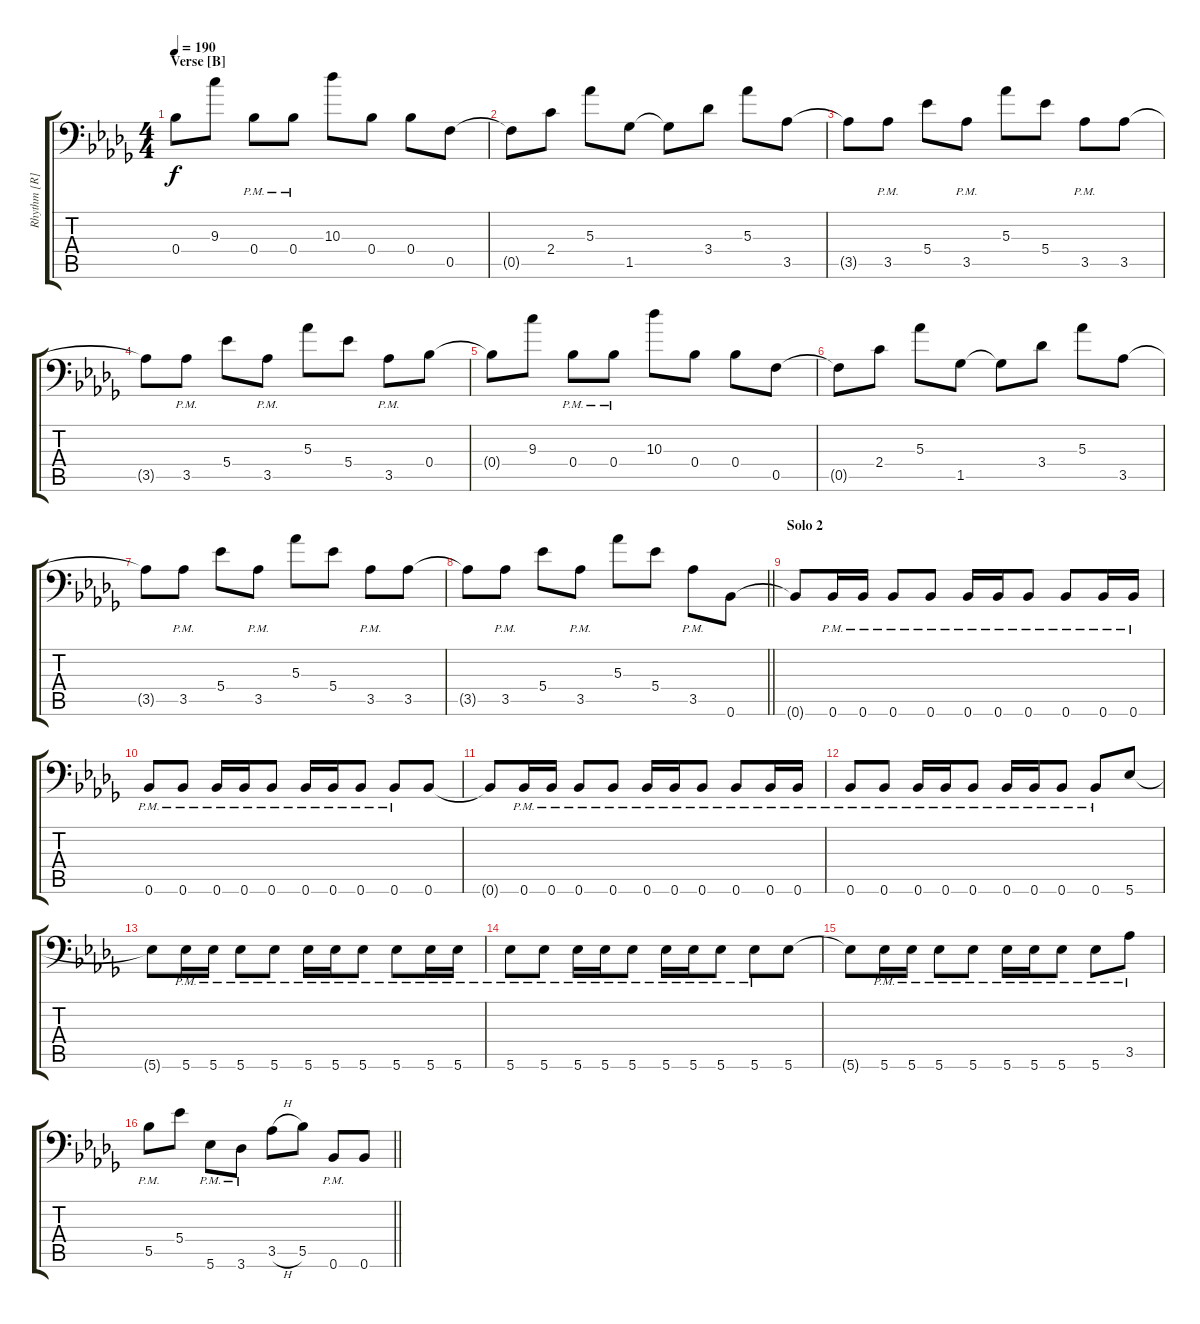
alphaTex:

\track ("Rhythm [R]" "Rhythm [R]") {instrument distortionguitar}
\staff {score tabs}
\tuning (C4 G3 Eb3 Bb2 F2 Bb1) {hide}
\ts (4 4)
\section ("" "Verse [B]")
\tempo 190
\clef f4
\ks db
0.4{t}.8{dy f} 9.3.8 0.4{pm}.8 0.4{pm}.8 10.3.8 0.4.8 0.4.8 0.5.8 |
0.5{t}.8 2.4.8 5.3.8 1.5.8 1.5{t}.8 3.4.8 5.3.8 3.5.8 |
3.5{t}.8 3.5{pm}.8 5.4.8 3.5{pm}.8 5.3.8 5.4.8 3.5{pm}.8 3.5.8 |
3.5{t}.8 3.5{pm}.8 5.4.8 3.5{pm}.8 5.3.8 5.4.8 3.5{pm}.8 0.4.8 |
0.4{t}.8 9.3.8 0.4{pm}.8 0.4{pm}.8 10.3.8 0.4.8 0.4.8 0.5.8 |
0.5{t}.8 2.4.8 5.3.8 1.5.8 1.5{t}.8 3.4.8 5.3.8 3.5.8 |
3.5{t}.8 3.5{pm}.8 5.4.8 3.5{pm}.8 5.3.8 5.4.8 3.5{pm}.8 3.5.8 |
\barLineRight lightlight
3.5{t}.8 3.5{pm}.8 5.4.8 3.5{pm}.8 5.3.8 5.4.8 3.5{pm}.8 0.6.8 |
\section ("" "Solo 2")
0.6{t}.8 0.6{pm}.16 0.6{pm}.16 0.6{pm}.8 0.6{pm}.8 0.6{pm}.16 0.6{pm}.16 0.6{pm}.8 0.6{pm}.8 0.6{pm}.16 0.6{pm}.16 |
0.6{pm}.8 0.6{pm}.8 0.6{pm}.16 0.6{pm}.16 0.6{pm}.8 0.6{pm}.16 0.6{pm}.16 0.6{pm}.8 0.6{pm}.8 0.6.8 |
0.6{t}.8 0.6{pm}.16 0.6{pm}.16 0.6{pm}.8 0.6{pm}.8 0.6{pm}.16 0.6{pm}.16 0.6{pm}.8 0.6{pm}.8 0.6{pm}.16 0.6{pm}.16 |
0.6{pm}.8 0.6{pm}.8 0.6{pm}.16 0.6{pm}.16 0.6{pm}.8 0.6{pm}.16 0.6{pm}.16 0.6{pm}.8 0.6{pm}.8 5.6.8 |
5.6{t}.8 5.6{pm}.16 5.6{pm}.16 5.6{pm}.8 5.6{pm}.8 5.6{pm}.16 5.6{pm}.16 5.6{pm}.8 5.6{pm}.8 5.6{pm}.16 5.6{pm}.16 |
5.6{pm}.8 5.6{pm}.8 5.6{pm}.16 5.6{pm}.16 5.6{pm}.8 5.6{pm}.16 5.6{pm}.16 5.6{pm}.8 5.6{pm}.8 5.6.8 |
5.6{t}.8 5.6{pm}.16 5.6{pm}.16 5.6{pm}.8 5.6{pm}.8 5.6{pm}.16 5.6{pm}.16 5.6{pm}.8 5.6{pm}.8 3.5{pm}.8 |
\barLineRight lightlight
5.5{pm}.8 5.4.8 5.6{pm}.8 3.6{pm}.8 3.5{h}.8 5.5.8 0.6{pm}.8 0.6.8
